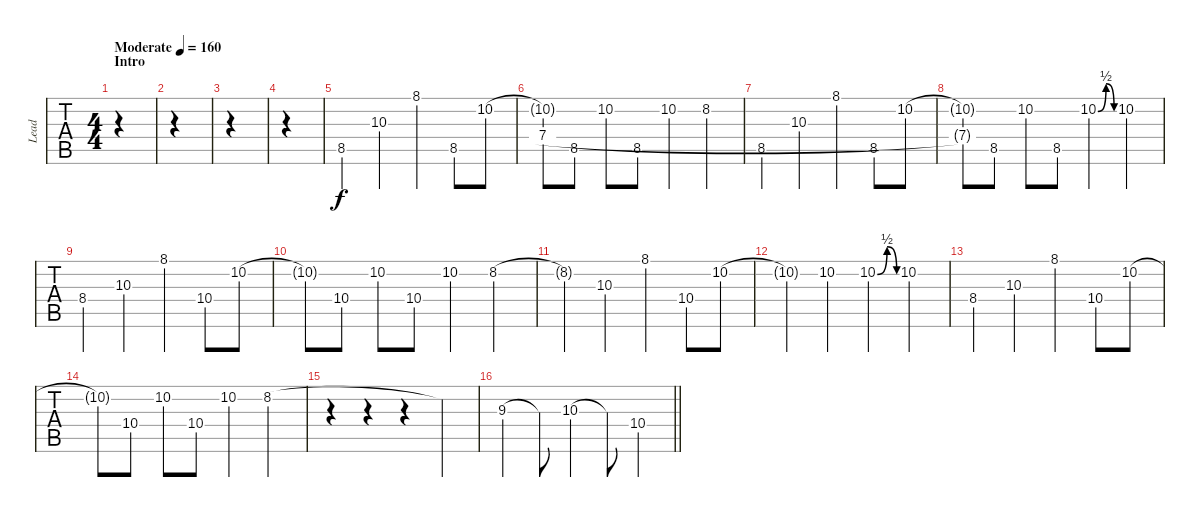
\track ("Lead" "Lead") {instrument distortionguitar}
\staff {tabs}
\tuning (Eb4 Bb3 Gb3 Db3 Ab2 Db2) {hide}
\ts (4 4)
\section ("" "Intro")
\tempo (160 "Moderate")
\clef g2
\ks c
|
|
|
|
8.5.4{instrument distortionguitar} 10.3.4 8.1.4 8.5.8 10.2.8 |
(10.2{t} 7.4).8 8.5.8 10.2.8 8.5.8 10.2.4 8.2.4 |
8.5.4 10.3.4 8.1.4 8.5.8 10.2.8 |
(10.2{t} 7.4{t}).8 8.5.8 10.2.8 8.5.8 10.2{be (bendrelease 0 0 30 2 30 2 60 0)}.4 10.2.4 |
8.4.4 10.3.4 8.1.4 10.4.8 10.2.8 |
10.2{t}.8 10.4.8 10.2.8 10.4.8 10.2.4 8.2.4 |
8.2{t}.4 10.3.4 8.1.4 10.4.8 10.2.8 |
10.2{t}.4 10.2.4 10.2{be (bendrelease 0 0 30 2 30 2 60 0)}.4 10.2.4 |
8.4.4 10.3.4 8.1.4 10.4.8 10.2.8 |
10.2{t}.8 10.4.8 10.2.8 10.4.8 10.2.4 8.2.4 |
r.4 r.4 r.4 8.2{t}.4 |
\barLineRight lightlight
9.3.4{instrument electricguitarjazz} 9.3{t}.8 10.3.4 10.3{t}.8 10.4.4
